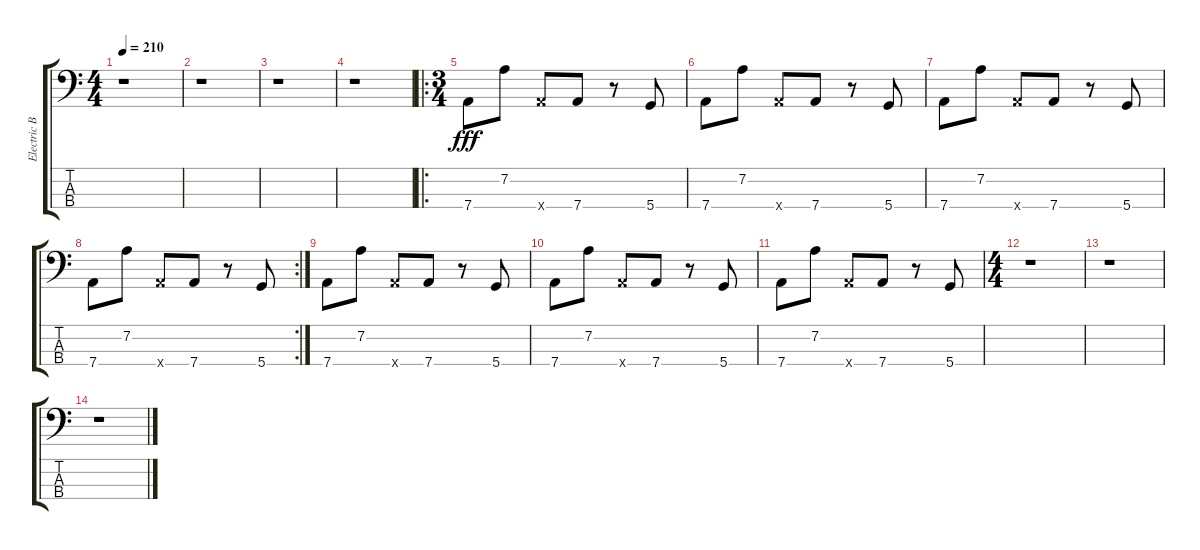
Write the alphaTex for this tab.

\track ("Electric Bass 1" "Electric B") {instrument slapbass2}
\staff {score tabs}
\tuning (G2 D2 A1 D1) {hide}
\ts (4 4)
\tempo 210
\clef f4
\ks c
r.1{dy fff} |
r.1 |
r.1 |
r.1 |
\ro
\ts (3 4)
7.4.8 7.2.8 7.4{x}.8 7.4.8 r.8 5.4.8 |
7.4.8 7.2.8 7.4{x}.8 7.4.8 r.8 5.4.8 |
7.4.8 7.2.8 7.4{x}.8 7.4.8 r.8 5.4.8 |
\rc 2
7.4.8 7.2.8 7.4{x}.8 7.4.8 r.8 5.4.8 |
7.4.8 7.2.8 7.4{x}.8 7.4.8 r.8 5.4.8 |
7.4.8 7.2.8 7.4{x}.8 7.4.8 r.8 5.4.8 |
7.4.8 7.2.8 7.4{x}.8 7.4.8 r.8 5.4.8 |
\ts (4 4)
r.1 |
r.1 |
r.1
